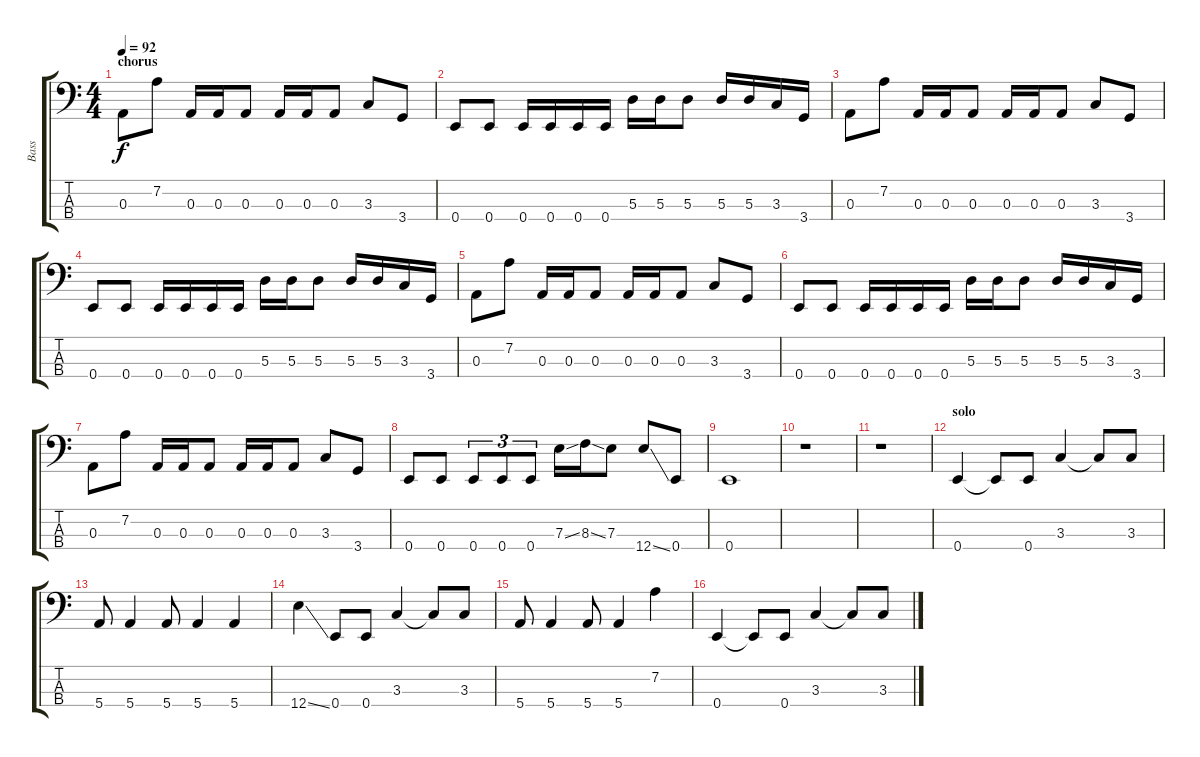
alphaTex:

\track ("Bass" "Bass") {instrument electricbasspick}
\staff {score tabs}
\tuning (G2 D2 A1 E1) {hide}
\ts (4 4)
\section ("" "chorus")
\tempo 92
\clef f4
\ks c
0.3.8{dy f} 7.2.8 0.3.16 0.3.16 0.3.8 0.3.16 0.3.16 0.3.8 3.3.8 3.4.8 |
0.4.8 0.4.8 0.4.16 0.4.16 0.4.16 0.4.16 5.3.16 5.3.16 5.3.8 5.3.16 5.3.16 3.3.16 3.4.16 |
0.3.8 7.2.8 0.3.16 0.3.16 0.3.8 0.3.16 0.3.16 0.3.8 3.3.8 3.4.8 |
0.4.8 0.4.8 0.4.16 0.4.16 0.4.16 0.4.16 5.3.16 5.3.16 5.3.8 5.3.16 5.3.16 3.3.16 3.4.16 |
0.3.8 7.2.8 0.3.16 0.3.16 0.3.8 0.3.16 0.3.16 0.3.8 3.3.8 3.4.8 |
0.4.8 0.4.8 0.4.16 0.4.16 0.4.16 0.4.16 5.3.16 5.3.16 5.3.8 5.3.16 5.3.16 3.3.16 3.4.16 |
0.3.8 7.2.8 0.3.16 0.3.16 0.3.8 0.3.16 0.3.16 0.3.8 3.3.8 3.4.8 |
0.4.8 0.4.8 0.4.8{tu (3 2)} 0.4.8{tu (3 2)} 0.4.8{tu (3 2)} 7.3{ss}.16 8.3{ss}.16 7.3.8 12.4{ss}.8 0.4.8 |
0.4.1 |
r.1 |
r.1 |
\section ("" "solo")
0.4.4 0.4{t}.8 0.4.8 3.3.4 3.3{t}.8 3.3.8 |
5.4.8 5.4.4 5.4.8 5.4.4 5.4.4 |
12.4{ss}.4 0.4.8 0.4.8 3.3.4 3.3{t}.8 3.3.8 |
5.4.8 5.4.4 5.4.8 5.4.4 7.2.4 |
0.4.4 0.4{t}.8 0.4.8 3.3.4 3.3{t}.8 3.3.8
